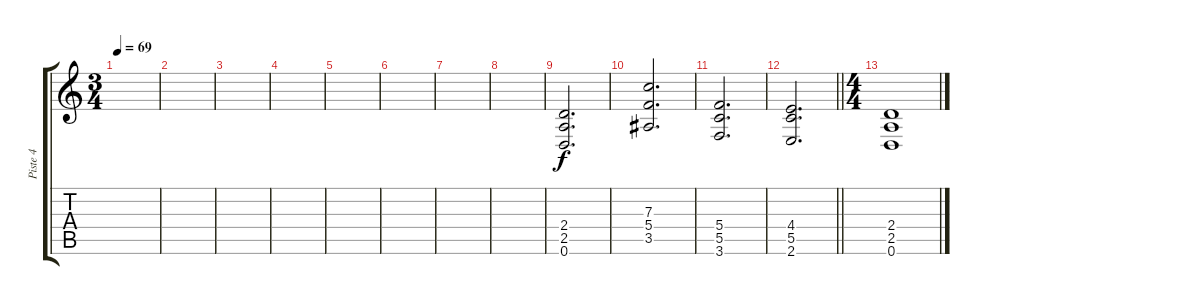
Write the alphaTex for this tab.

\track ("Piste 4" "Piste 4") {instrument distortionguitar}
\staff {score tabs}
\tuning (D4 A3 F3 C3 G2 D2) {hide}
\ts (3 4)
\tempo 69
\clef g2
\ks c
|
|
|
|
|
|
|
|
(2.4 2.5 0.6).2{d} |
(7.3 5.4 3.5).2{d} |
(5.4 5.5 3.6).2{d} |
\barLineRight lightlight
(4.4 5.5 2.6).2{d} |
\ts (4 4)
(2.4 2.5 0.6).1{volume 11}
